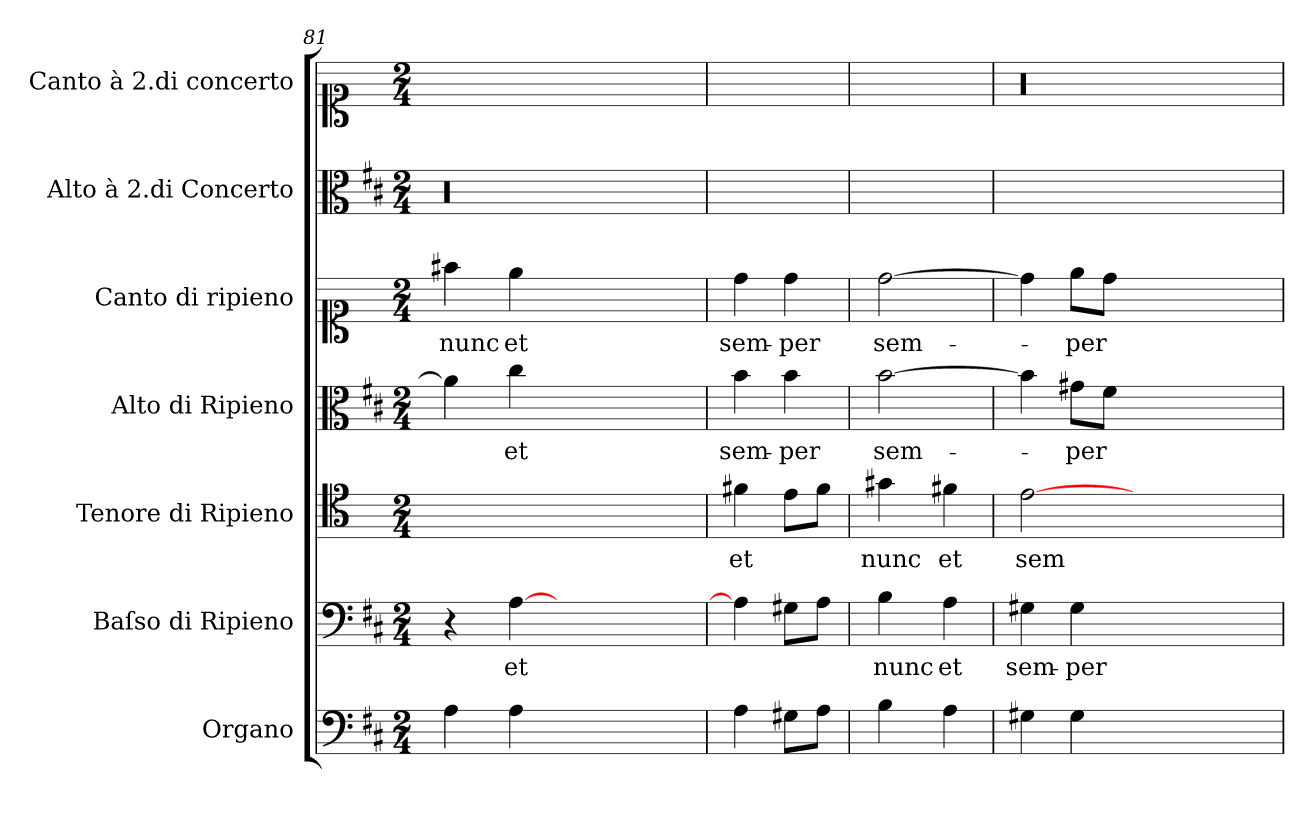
**kern	**kern	**text	**kern	**text	**kern	**text	**kern	**text	**kern	**kern
*part7	*part6	*part6	*part5	*part5	*part4	*part4	*part3	*part3	*part2	*part1
*staff7	*staff6	*staff6	*staff5	*staff5	*staff4	*staff4	*staff3	*staff3	*staff2	*staff1
*I"Organo	*I"Baſso di Ripieno	*	*I"Tenore di Ripieno	*	*I"Alto di Ripieno	*	*I"Canto di ripieno	*	*I"Alto à 2.di Concerto	*I"Canto à 2.di concerto
*I'org	*I'B rip	*	*I'T rip	*	*I'A rip	*	*	*	*I'A conc	*
*clefF4	*clefF4	*	*clefC4	*	*clefC3	*	*clefC1	*	*clefC3	*clefC1
*k[f#c#]	*k[f#c#]	*	*k[]	*	*k[f#c#]	*	*k[]	*	*k[f#c#]	*k[]
*M2/4	*M2/4	*	*M2/4	*	*M2/4	*	*M2/4	*	*M2/4	*M2/4
=81	=81	=81	=81	=81	=81	=81	=81	=81	=81	=81
!	!	!	!	!	!	!	!	!	!LO:N:vis=00	!
4A\	4r	.	0ryy	.	4a\]	.	4ff#\	nunc	0r	0ryy
4A\	[4A\	et	.	.	4cc#\	et	4ee\	et	.	.
1.ryy	1.ryy	.	.	.	1.ryy	.	1.ryy	.	.	.
=82	=82	=82	=82	=82	=82	=82	=82	=82	=82	=82
4A\	4A\]	.	4f#\	et	4b\	sem-	4dd\	sem-	2ryy	2ryy
8G#X\L	8G#X\L	.	8e\L	.	4b\	-per	4dd\	-per	.	.
8A\J	8A\J	.	8f#\J	.	.	.	.	.	.	.
=83	=83	=83	=83	=83	=83	=83	=83	=83	=83	=83
4B\	4B\	nunc	4g#X\	nunc	[2b\	sem-	[2dd\	sem-	2ryy	2ryy
4A\	4A\	et	4f#\	et	.	.	.	.	.	.
=84	=84	=84	=84	=84	=84	=84	=84	=84	=84	=84
!	!	!	!	!	!	!	!	!	!	!LO:N:vis=00
4G#X\	4G#X\	sem-	[2e\	sem-	4b\]	.	4dd\]	.	0ryy	0r
4G#\	4G#\	-per	.	.	8g#X\L	-per	8ee\L	-per	.	.
.	.	.	.	.	8f#\J	.	8dd\J	.	.	.
1.ryy	1.ryy	.	1.ryy	.	1.ryy	.	1.ryy	.	.	.
=	=	=	=	=	=	=	=	=	=	=
*-	*-	*-	*-	*-	*-	*-	*-	*-	*-	*-
